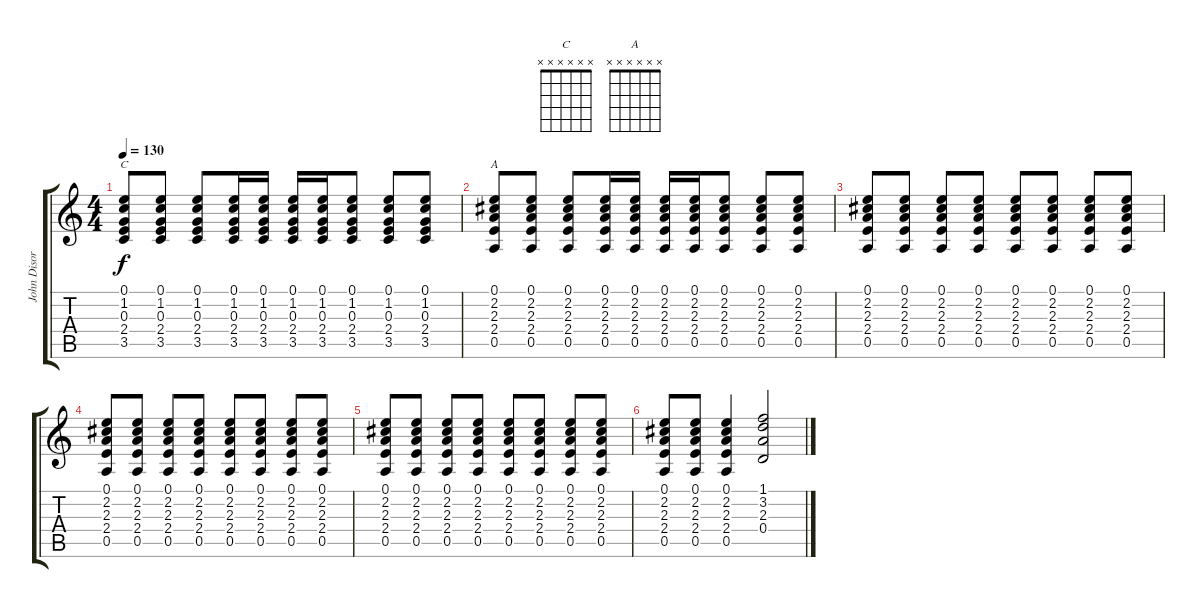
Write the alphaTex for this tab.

\track ("John Disorted" "John Disor") {instrument distortionguitar}
\staff {score tabs}
\tuning (E4 B3 G3 D3 A2 E2) {hide}
\chord ("C" x x x x x x)
\chord ("A" x x x x x x)
\ts (4 4)
\tempo 130
\clef g2
\ks c
(0.1 1.2 0.3 2.4 3.5).8{ch "C" dy f} (0.1 1.2 0.3 2.4 3.5).8 (0.1 1.2 0.3 2.4 3.5).8 (0.1 1.2 0.3 2.4 3.5).16 (0.1 1.2 0.3 2.4 3.5).16 (0.1 1.2 0.3 2.4 3.5).16 (0.1 1.2 0.3 2.4 3.5).16 (0.1 1.2 0.3 2.4 3.5).8 (0.1 1.2 0.3 2.4 3.5).8 (0.1 1.2 0.3 2.4 3.5).8 |
(0.1 2.2 2.3 2.4 0.5).8{ch "A"} (0.1 2.2 2.3 2.4 0.5).8 (0.1 2.2 2.3 2.4 0.5).8 (0.1 2.2 2.3 2.4 0.5).16 (0.1 2.2 2.3 2.4 0.5).16 (0.1 2.2 2.3 2.4 0.5).16 (0.1 2.2 2.3 2.4 0.5).16 (0.1 2.2 2.3 2.4 0.5).8 (0.1 2.2 2.3 2.4 0.5).8 (0.1 2.2 2.3 2.4 0.5).8 |
(0.1 2.2 2.3 2.4 0.5).8 (0.1 2.2 2.3 2.4 0.5).8 (0.1 2.2 2.3 2.4 0.5).8 (0.1 2.2 2.3 2.4 0.5).8 (0.1 2.2 2.3 2.4 0.5).8 (0.1 2.2 2.3 2.4 0.5).8 (0.1 2.2 2.3 2.4 0.5).8 (0.1 2.2 2.3 2.4 0.5).8 |
(0.1 2.2 2.3 2.4 0.5).8 (0.1 2.2 2.3 2.4 0.5).8 (0.1 2.2 2.3 2.4 0.5).8 (0.1 2.2 2.3 2.4 0.5).8 (0.1 2.2 2.3 2.4 0.5).8 (0.1 2.2 2.3 2.4 0.5).8 (0.1 2.2 2.3 2.4 0.5).8 (0.1 2.2 2.3 2.4 0.5).8 |
(0.1 2.2 2.3 2.4 0.5).8 (0.1 2.2 2.3 2.4 0.5).8 (0.1 2.2 2.3 2.4 0.5).8 (0.1 2.2 2.3 2.4 0.5).8 (0.1 2.2 2.3 2.4 0.5).8 (0.1 2.2 2.3 2.4 0.5).8 (0.1 2.2 2.3 2.4 0.5).8 (0.1 2.2 2.3 2.4 0.5).8 |
(0.1 2.2 2.3 2.4 0.5).8 (0.1 2.2 2.3 2.4 0.5).8 (0.1 2.2 2.3 2.4 0.5).4 (1.1 3.2 2.3 0.4).2
